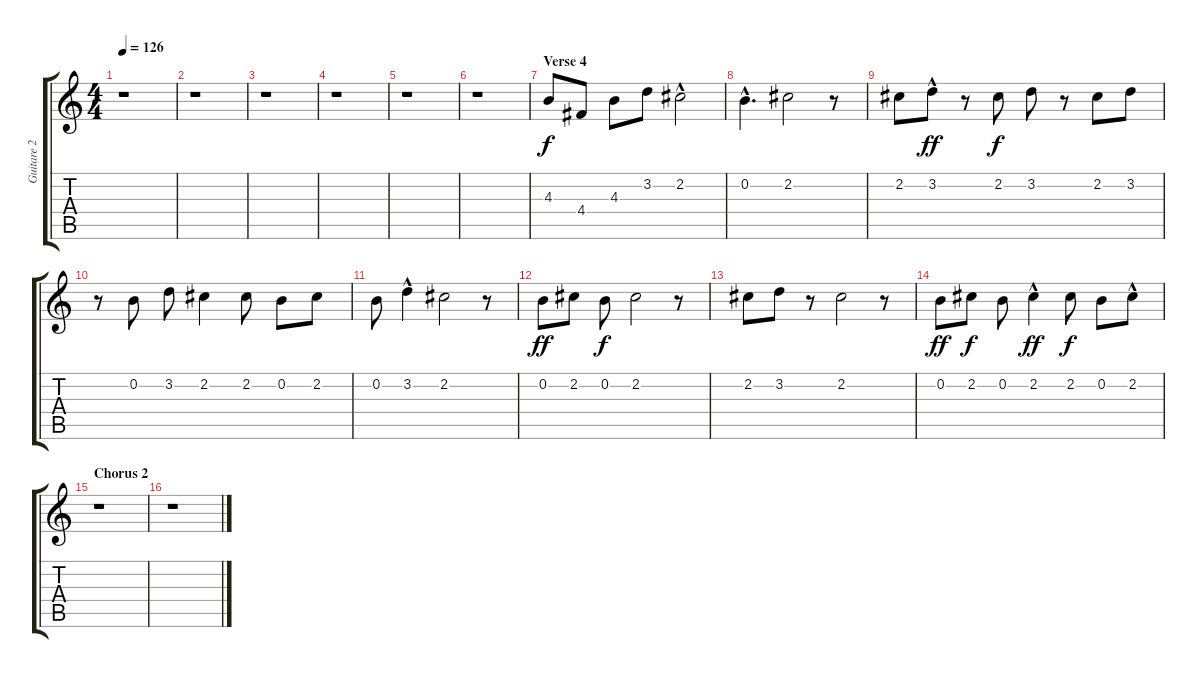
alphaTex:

\track ("Guitare 2 (Solo)" "Guitare 2 ") {instrument electricguitarclean}
\staff {score tabs}
\tuning (E4 B3 G3 D3 A2 E2) {hide}
\ts (4 4)
\tempo 126
\clef g2
\ks c
r.1{dy f} |
r.1 |
r.1 |
r.1 |
r.1 |
r.1 |
\section ("" "Verse 4")
4.3.8 4.4.8 4.3.8 3.2.8 2.2{hac}.2 |
0.2{hac}.4{d} 2.2.2 r.8 |
2.2.8 3.2{hac}.8{dy ff} r.8 2.2.8{dy f} 3.2.8 r.8 2.2.8 3.2.8 |
r.8 0.2.8 3.2.8 2.2.4 2.2.8 0.2.8 2.2.8 |
0.2.8 3.2{hac}.4 2.2.2 r.8 |
0.2.8{dy ff} 2.2.8 0.2.8{dy f} 2.2.2 r.8 |
2.2.8 3.2.8 r.8 2.2.2 r.8 |
0.2.8{dy ff} 2.2.8{dy f} 0.2.8 2.2{hac}.4{dy ff} 2.2.8{dy f} 0.2.8 2.2{hac}.8 |
\section ("" "Chorus 2")
r.1 |
r.1
